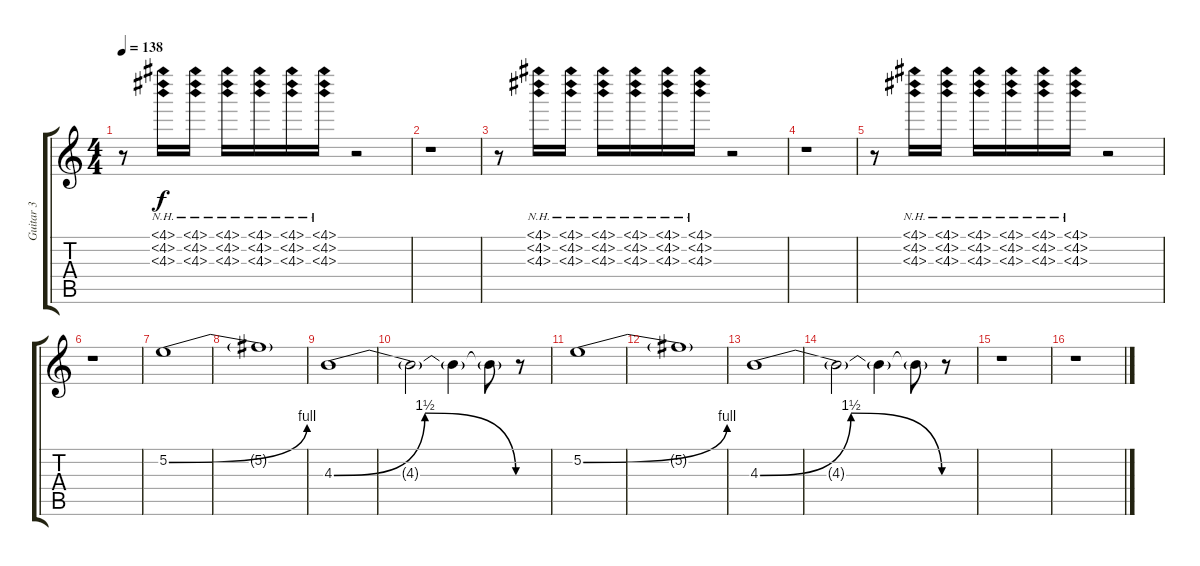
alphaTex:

\track ("Guitar 3" "Guitar 3") {instrument overdrivenguitar}
\staff {score tabs}
\tuning (E4 B3 G3 D3 A2 E2) {hide}
\ts (4 4)
\tempo 138
\clef g2
\ks c
r.8{dy f} (4.1{nh} 4.2{nh} 4.3{nh}).16 (4.1{nh} 4.2{nh} 4.3{nh}).16 (4.1{nh} 4.2{nh} 4.3{nh}).16 (4.1{nh} 4.2{nh} 4.3{nh}).16 (4.1{nh} 4.2{nh} 4.3{nh}).16 (4.1{nh} 4.2{nh} 4.3{nh}).16 r.2 |
r.1 |
r.8 (4.1{nh} 4.2{nh} 4.3{nh}).16 (4.1{nh} 4.2{nh} 4.3{nh}).16 (4.1{nh} 4.2{nh} 4.3{nh}).16 (4.1{nh} 4.2{nh} 4.3{nh}).16 (4.1{nh} 4.2{nh} 4.3{nh}).16 (4.1{nh} 4.2{nh} 4.3{nh}).16 r.2 |
r.1 |
r.8 (4.1{nh} 4.2{nh} 4.3{nh}).16 (4.1{nh} 4.2{nh} 4.3{nh}).16 (4.1{nh} 4.2{nh} 4.3{nh}).16 (4.1{nh} 4.2{nh} 4.3{nh}).16 (4.1{nh} 4.2{nh} 4.3{nh}).16 (4.1{nh} 4.2{nh} 4.3{nh}).16 r.2 |
r.1 |
5.2{be (bend 0 0 60 4)}.1 |
5.2{t}.1 |
4.3{be (bendrelease 0 0 15 6 53 6 60 0)}.1 |
4.3{t}.2 4.3{t}.4 4.3{t}.8 r.8 |
5.2{be (bend 0 0 60 4)}.1 |
5.2{t}.1 |
4.3{be (bendrelease 0 0 15 6 53 6 60 0)}.1 |
4.3{t}.2 4.3{t}.4 4.3{t}.8 r.8 |
r.1 |
r.1
